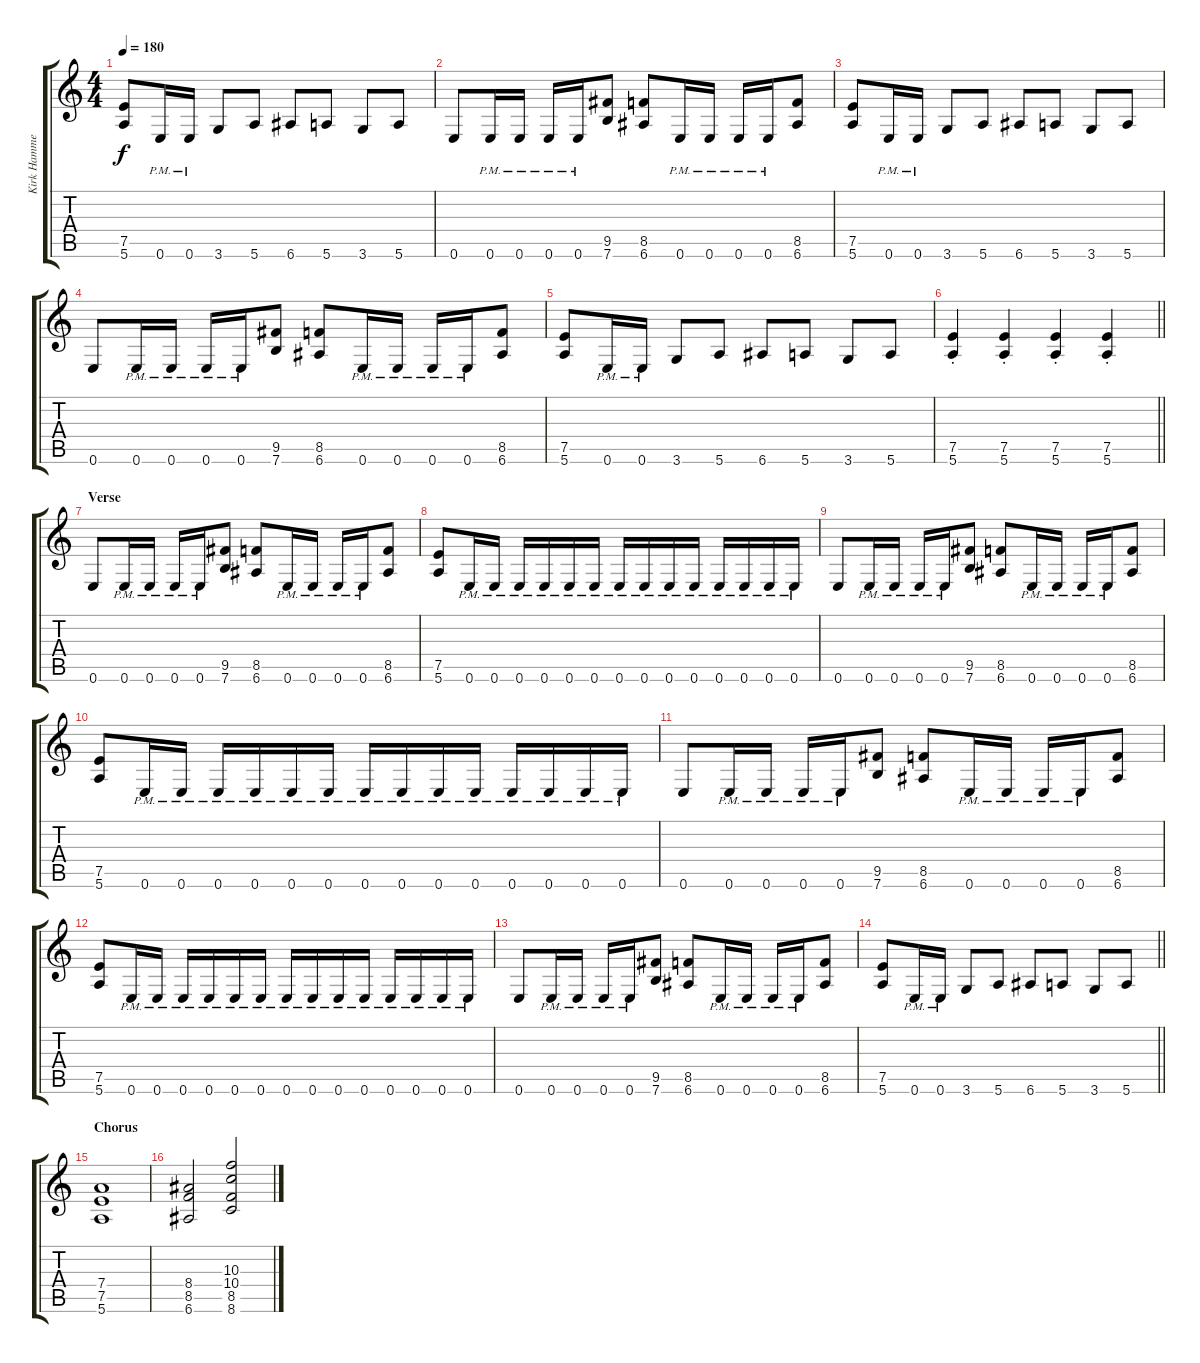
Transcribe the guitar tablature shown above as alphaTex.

\track ("Kirk Hammett" "Kirk Hamme") {instrument overdrivenguitar}
\staff {score tabs}
\tuning (E4 B3 G3 D3 A2 E2) {hide}
\ts (4 4)
\tempo 180
\clef g2
\ks c
(7.5 5.6).8{dy f} 0.6{pm}.16 0.6{pm}.16 3.6.8 5.6.8 6.6.8 5.6.8 3.6.8 5.6.8 |
0.6.8 0.6{pm}.16 0.6{pm}.16 0.6{pm}.16 0.6{pm}.16 (9.5 7.6).8 (8.5 6.6).8 0.6{pm}.16 0.6{pm}.16 0.6{pm}.16 0.6{pm}.16 (8.5 6.6).8 |
(7.5 5.6).8 0.6{pm}.16 0.6{pm}.16 3.6.8 5.6.8 6.6.8 5.6.8 3.6.8 5.6.8 |
0.6.8 0.6{pm}.16 0.6{pm}.16 0.6{pm}.16 0.6{pm}.16 (9.5 7.6).8 (8.5 6.6).8 0.6{pm}.16 0.6{pm}.16 0.6{pm}.16 0.6{pm}.16 (8.5 6.6).8 |
(7.5 5.6).8 0.6{pm}.16 0.6{pm}.16 3.6.8 5.6.8 6.6.8 5.6.8 3.6.8 5.6.8 |
\barLineRight lightlight
(7.5{st} 5.6{st}).4 (7.5{st} 5.6{st}).4 (7.5{st} 5.6{st}).4 (7.5{st} 5.6{st}).4 |
\section ("" "Verse")
0.6.8 0.6{pm}.16 0.6{pm}.16 0.6{pm}.16 0.6{pm}.16 (9.5 7.6).8 (8.5 6.6).8 0.6{pm}.16 0.6{pm}.16 0.6{pm}.16 0.6{pm}.16 (8.5 6.6).8 |
(7.5 5.6).8 0.6{pm}.16 0.6{pm}.16 0.6{pm}.16 0.6{pm}.16 0.6{pm}.16 0.6{pm}.16 0.6{pm}.16 0.6{pm}.16 0.6{pm}.16 0.6{pm}.16 0.6{pm}.16 0.6{pm}.16 0.6{pm}.16 0.6{pm}.16 |
0.6.8 0.6{pm}.16 0.6{pm}.16 0.6{pm}.16 0.6{pm}.16 (9.5 7.6).8 (8.5 6.6).8 0.6{pm}.16 0.6{pm}.16 0.6{pm}.16 0.6{pm}.16 (8.5 6.6).8 |
(7.5 5.6).8 0.6{pm}.16 0.6{pm}.16 0.6{pm}.16 0.6{pm}.16 0.6{pm}.16 0.6{pm}.16 0.6{pm}.16 0.6{pm}.16 0.6{pm}.16 0.6{pm}.16 0.6{pm}.16 0.6{pm}.16 0.6{pm}.16 0.6{pm}.16 |
0.6.8 0.6{pm}.16 0.6{pm}.16 0.6{pm}.16 0.6{pm}.16 (9.5 7.6).8 (8.5 6.6).8 0.6{pm}.16 0.6{pm}.16 0.6{pm}.16 0.6{pm}.16 (8.5 6.6).8 |
(7.5 5.6).8 0.6{pm}.16 0.6{pm}.16 0.6{pm}.16 0.6{pm}.16 0.6{pm}.16 0.6{pm}.16 0.6{pm}.16 0.6{pm}.16 0.6{pm}.16 0.6{pm}.16 0.6{pm}.16 0.6{pm}.16 0.6{pm}.16 0.6{pm}.16 |
0.6.8 0.6{pm}.16 0.6{pm}.16 0.6{pm}.16 0.6{pm}.16 (9.5 7.6).8 (8.5 6.6).8 0.6{pm}.16 0.6{pm}.16 0.6{pm}.16 0.6{pm}.16 (8.5 6.6).8 |
\barLineRight lightlight
(7.5 5.6).8 0.6{pm}.16 0.6{pm}.16 3.6.8 5.6.8 6.6.8 5.6.8 3.6.8 5.6.8 |
\section ("" "Chorus")
(7.4 7.5 5.6).1 |
(8.4 8.5 6.6).2 (10.3 10.4 8.5 8.6).2
